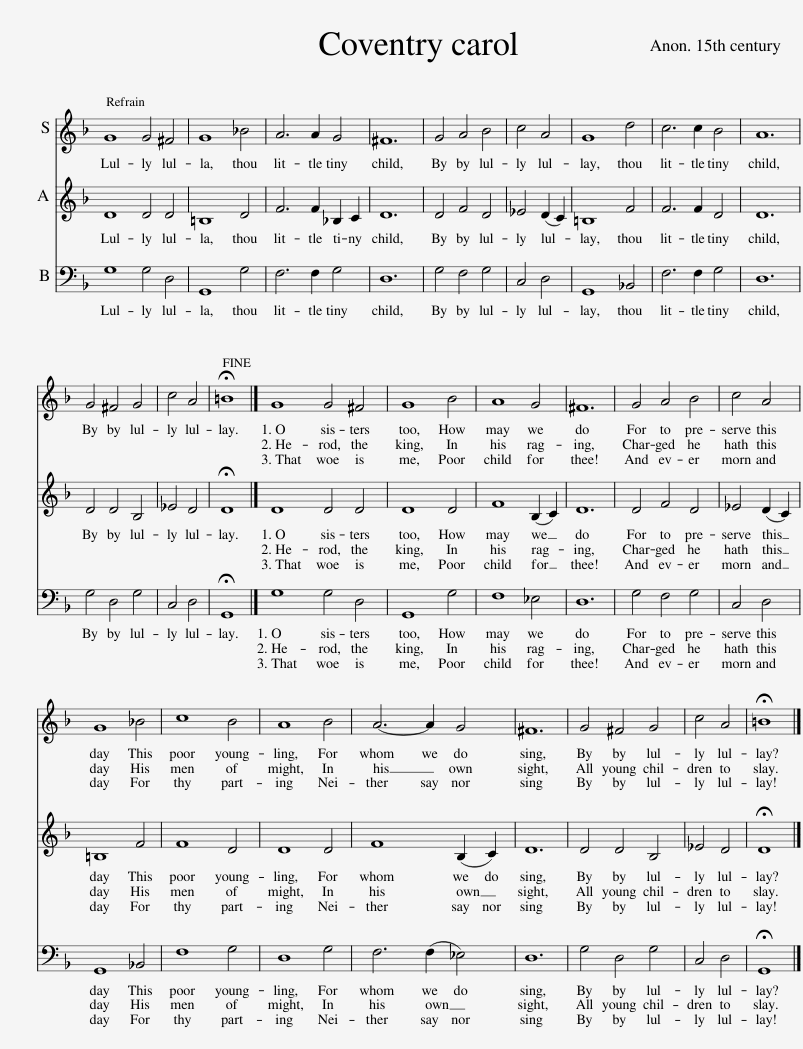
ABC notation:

X:1
%%score 1 2 3
L:1/8
M:3/2
I:linebreak $
K:F
V:1 treble
V:2 treble
V:3 bass
V:1
 G8 G4 ^F4 | G8 _B4 | A6 A2 G4 | ^F12 | G4 A4 B4 | %5
 c4 A4 | G8 d4 | c6 c2 B4 | A12 |$ G4 ^F4 G4 | %10
 c4 A4 | !fermata!=B8 |][M:3/2] G8 G4 ^F4 | G8 B4 | A8 G4 | %15
 ^F12 | G4 A4 B4 | c4 A4 |$ G8 _B4 | c8 B4 | %20
 A8 B4 | A6- A2 G4 | ^F12 | G4 ^F4 G4 | c4 A4 | %25
 !fermata!=B8 |] %26
V:2
 D8 D4 D4 | =B,8 D4 | F6 F2 _B,2 C2 | D12 | D4 F4 D4 | %5
 _E4 (D2 C2) | =B,8 F4 | F6 F2 D4 | D12 |$ D4 D4 B,4 | %10
 _E4 D4 | !fermata!D8 |][M:3/2] D8 D4 D4 | D8 D4 | F8 (B,2 C2) | %15
 D12 | D4 F4 D4 | _E4 (D2 C2) |$ =B,8 F4 | F8 D4 | %20
 D8 D4 | F8 (B,2 C2) | D12 | D4 D4 B,4 | _E4 D4 | %25
 !fermata!D8 |] %26
V:3
 G,8 G,4 D,4 | G,,8 G,4 | F,6 F,2 G,4 | D,12 | G,4 F,4 G,4 | %5
 C,4 D,4 | G,,8 _B,,4 | F,6 F,2 G,4 | D,12 |$ G,4 D,4 G,4 | %10
 C,4 D,4 | !fermata!G,,8 |][M:3/2] G,8 G,4 D,4 | G,,8 G,4 | F,8 _E,4 | %15
 D,12 | G,4 F,4 G,4 | C,4 D,4 |$ G,,8 _B,,4 | F,8 G,4 | %20
 D,8 G,4 | F,6 (F,2 _E,4) | D,12 | G,4 D,4 G,4 | C,4 D,4 | %25
 !fermata!G,,8 |] %26
